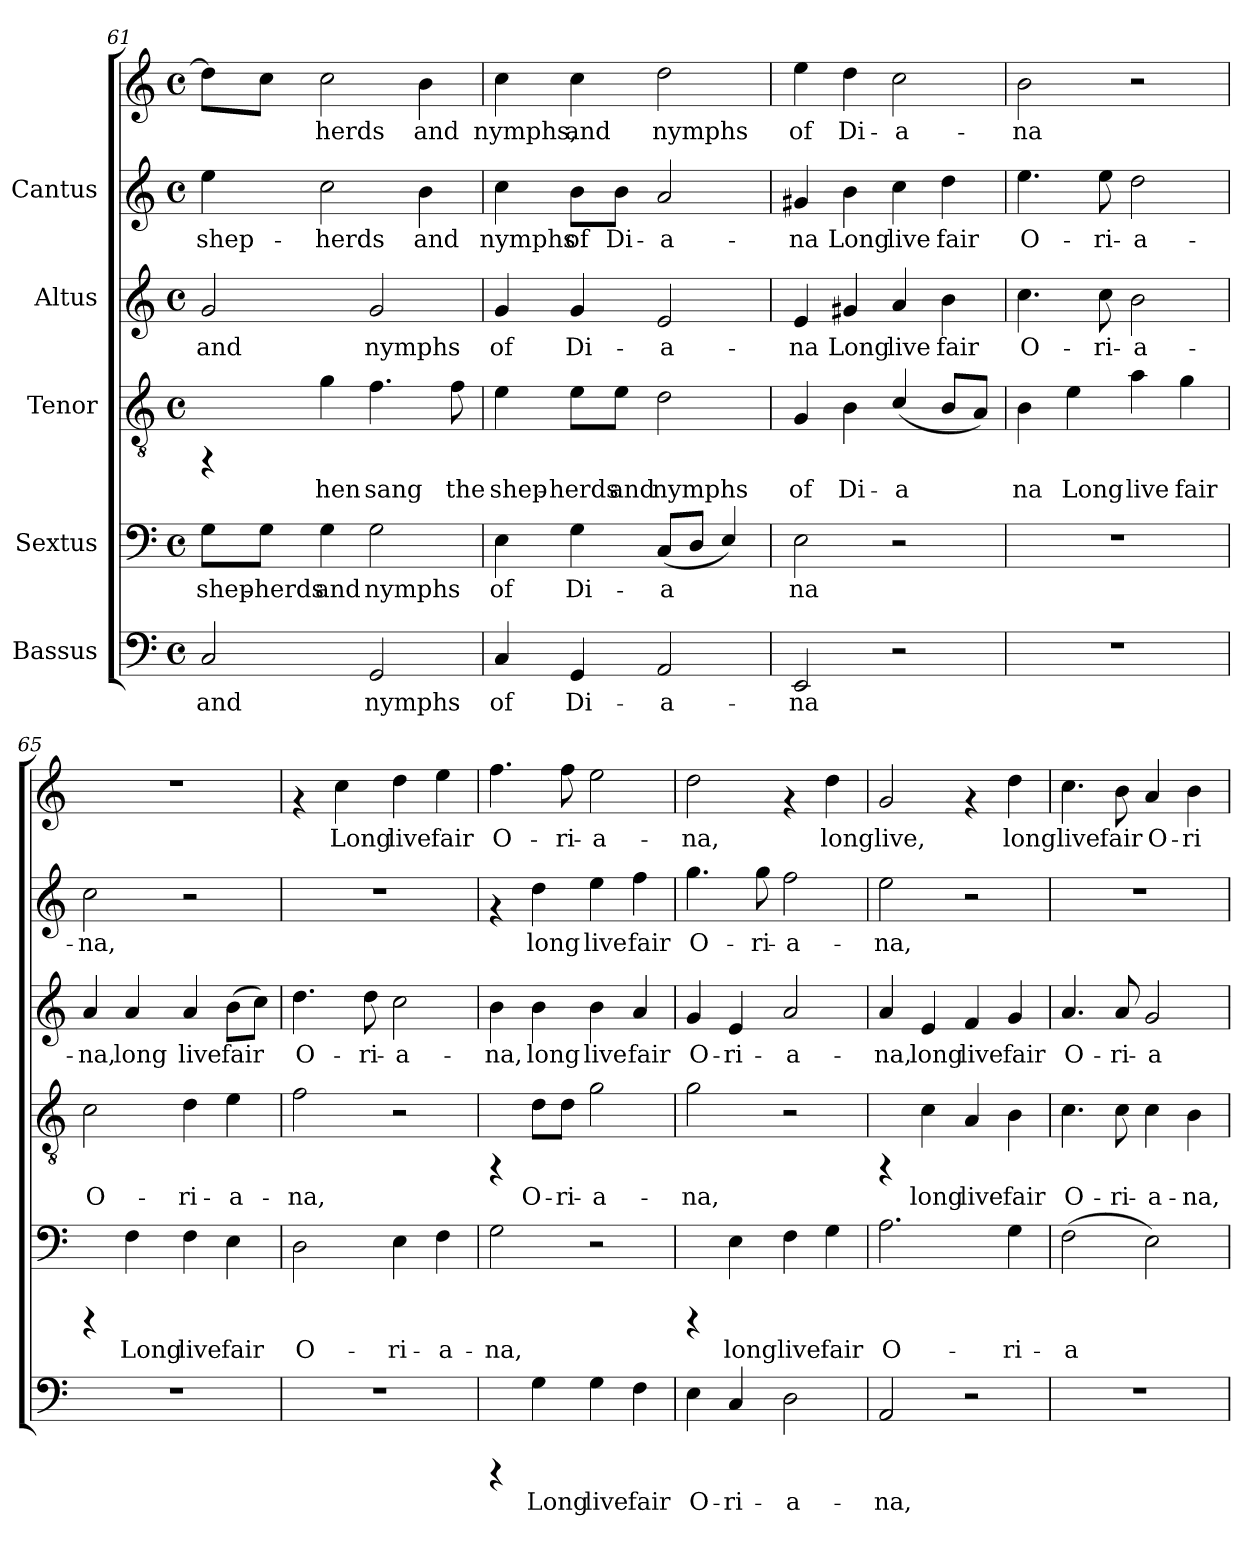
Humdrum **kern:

**kern	**text	**kern	**text	**kern	**text	**kern	**text	**kern	**text	**kern	**text
*part5	*part5	*part4	*part4	*part3	*part3	*part2	*part2	*part1	*part1	*part1	*part1
*staff6	*staff6	*staff5	*staff5	*staff4	*staff4	*staff3	*staff3	*staff2	*staff2	*staff1	*staff1
*I"Bassus	*	*I"Sextus	*	*I"Tenor	*	*I"Altus	*	*I"Cantus	*	*	*
*clefF4	*	*clefF4	*	*clefGv2	*	*clefG2	*	*clefG2	*	*clefG2	*
*M4/4	*	*M4/4	*	*M4/4	*	*M4/4	*	*M4/4	*	*M4/4	*
*met(c)	*	*met(c)	*	*met(c)	*	*met(c)	*	*met(c)	*	*met(c)	*
=61	=61	=61	=61	=61	=61	=61	=61	=61	=61	=61	=61
!	!LO:LY:b:cj	!	!LO:LY:b:cj	!	!	!	!LO:LY:b:cj	!	!LO:LY:b:cj	!	!LO:LY:b:cj
2C/	and	8G\L	shep-	4rFF	.	2g/	and	4ee\	shep-	8dd\L]	.
!	!	!	!LO:LY:b:cj	!	!	!	!	!	!	!	!LO:LY:b:cj
.	.	8G\J	-herds	.	.	.	.	.	.	8cc\J	.
!	!	!	!LO:LY:b:cj	!	!LO:LY:b:cj	!	!	!	!LO:LY:b:cj	!	!LO:LY:b:cj
.	.	4G\	and	4g\	hen	.	.	2cc\	-herds	2cc\	herds
!	!LO:LY:b:cj	!	!LO:LY:b:cj	!	!LO:LY:b:cj	!	!LO:LY:b:cj	!	!	!	!
2GG/	nymphs	2G\	nymphs	4.f\	sang	2g/	nymphs	.	.	.	.
!	!	!	!	!	!	!	!	!	!LO:LY:b:cj	!	!LO:LY:b:cj
.	.	.	.	.	.	.	.	4b\	and	4b\	and
!	!	!	!	!	!LO:LY:b:cj	!	!	!	!	!	!
.	.	.	.	8f\	the	.	.	.	.	.	.
!!LO:PB:g=z
=62	=62	=62	=62	=62	=62	=62	=62	=62	=62	=62	=62
!	!LO:LY:b:cj	!	!LO:LY:b:cj	!	!LO:LY:b:cj	!	!LO:LY:b:cj	!	!LO:LY:b:cj	!	!LO:LY:b:cj
4C/	of	4E\	of	4e\	shep-	4g/	of	4cc\	nymphs	4cc\	nymphs,
!	!LO:LY:b:cj	!	!LO:LY:b:cj	!	!LO:LY:b:cj	!	!LO:LY:b:cj	!	!LO:LY:b:cj	!	!LO:LY:b:cj
4GG/	Di-	4G\	Di-	8e\L	-herds	4g/	Di-	8b\L	of	4cc\	and
!	!	!	!	!	!LO:LY:b:cj	!	!	!	!LO:LY:b:cj	!	!
.	.	.	.	8e\J	and	.	.	8b\J	Di-	.	.
!	!LO:LY:b:cj	!	!LO:LY:b:cj	!	!LO:LY:b:cj	!	!LO:LY:b:cj	!	!LO:LY:b:cj	!	!LO:LY:b:cj
2AA/	-a-	(<8C/L	-a-	2d\	nymphs	2e/	-a-	2a/	-a-	2dd\	nymphs
!	!	!	!LO:LY:b:cj	!	!	!	!	!	!	!	!
.	.	8D/J	--	.	.	.	.	.	.	.	.
!	!	!	!LO:LY:b:cj	!	!	!	!	!	!	!	!
.	.	4E/)	--	.	.	.	.	.	.	.	.
=63	=63	=63	=63	=63	=63	=63	=63	=63	=63	=63	=63
!	!LO:LY:b:cj	!	!LO:LY:b:cj	!	!LO:LY:b:cj	!	!LO:LY:b:cj	!	!LO:LY:b:cj	!	!LO:LY:b:cj
2EE/	-na	2E\	-na	4G/	of	4e/	-na	4g#X/	-na	4ee\	-of
!	!	!	!	!	!LO:LY:b:cj	!	!LO:LY:b:cj	!	!LO:LY:b:cj	!	!LO:LY:b:cj
.	.	.	.	4B\	Di-	4g#X/	Long	4b\	Long	4dd\	Di-
!	!	!	!	!	!LO:LY:b:cj	!	!LO:LY:b:cj	!	!LO:LY:b:cj	!	!LO:LY:b:cj
2r	.	2r	.	(<4c/	-a-	4a/	live	4cc\	live	2cc\	-a-
!	!	!	!	!	!LO:LY:b:cj	!	!LO:LY:b:cj	!	!LO:LY:b:cj	!	!
.	.	.	.	8B/L	--	4b\	fair	4dd\	fair	.	.
!	!	!	!	!	!LO:LY:b:cj	!	!	!	!	!	!
.	.	.	.	8A/J)	--	.	.	.	.	.	.
=64	=64	=64	=64	=64	=64	=64	=64	=64	=64	=64	=64
!	!	!	!	!	!LO:LY:b:cj	!	!LO:LY:b:cj	!	!LO:LY:b:cj	!	!LO:LY:b:cj
1r	.	1r	.	4B\	-na	4.cc\	O-	4.ee\	O-	2b\	na
!	!	!	!	!	!LO:LY:b:cj	!	!	!	!	!	!
.	.	.	.	4e\	Long	.	.	.	.	.	.
!	!	!	!	!	!	!	!LO:LY:b:cj	!	!LO:LY:b:cj	!	!
.	.	.	.	.	.	8cc\	-ri-	8ee\	-ri-	.	.
!	!	!	!	!	!LO:LY:b:cj	!	!LO:LY:b:cj	!	!LO:LY:b:cj	!	!
.	.	.	.	4a\	live	2b\	-a-	2dd\	-a-	2r	.
!	!	!	!	!	!LO:LY:b:cj	!	!	!	!	!	!
.	.	.	.	4g\	fair	.	.	.	.	.	.
=65	=65	=65	=65	=65	=65	=65	=65	=65	=65	=65	=65
!	!	!	!	!	!LO:LY:b:cj	!	!LO:LY:b:cj	!	!LO:LY:b:cj	!	!
1r	.	4rCCC	.	2c\	O-	4a/	-na,	2cc\	-na,	1r	.
!	!	!	!LO:LY:b:cj	!	!	!	!LO:LY:b:cj	!	!	!	!
.	.	4F\	Long	.	.	4a/	long	.	.	.	.
!	!	!	!LO:LY:b:cj	!	!LO:LY:b:cj	!	!LO:LY:b:cj	!	!	!	!
.	.	4F\	live	4d\	-ri-	4a/	live	2r	.	.	.
!	!	!	!LO:LY:b:cj	!	!LO:LY:b:cj	!	!LO:LY:b:cj	!	!	!	!
.	.	4E\	fair	4e\	-a-	(>8b\L	fair	.	.	.	.
!	!	!	!	!	!	!	!LO:LY:b:cj	!	!	!	!
.	.	.	.	.	.	8cc\J)	.	.	.	.	.
!!LO:LB:g=z
=66	=66	=66	=66	=66	=66	=66	=66	=66	=66	=66	=66
!	!	!	!LO:LY:b:cj	!	!LO:LY:b:cj	!	!LO:LY:b:cj	!	!	!	!
1r	.	2D\	O-	2f\	-na,	4.dd\	O-	1r	.	4rf	.
!	!	!	!	!	!	!	!	!	!	!	!LO:LY:b:cj
.	.	.	.	.	.	.	.	.	.	4cc\	Long
!	!	!	!	!	!	!	!LO:LY:b:cj	!	!	!	!
.	.	.	.	.	.	8dd\	-ri-	.	.	.	.
!	!	!	!LO:LY:b:cj	!	!	!	!LO:LY:b:cj	!	!	!	!LO:LY:b:cj
.	.	4E\	-ri-	2r	.	2cc\	-a-	.	.	4dd\	live
!	!	!	!LO:LY:b:cj	!	!	!	!	!	!	!	!LO:LY:b:cj
.	.	4F\	-a-	.	.	.	.	.	.	4ee\	fair
=67	=67	=67	=67	=67	=67	=67	=67	=67	=67	=67	=67
!	!	!	!LO:LY:b:cj	!	!	!	!LO:LY:b:cj	!	!	!	!LO:LY:b:cj
4rCCC	.	2G\	-na,	4rFF	.	4b\	-na,	4rf	.	4.ff\	O-
!	!LO:LY:b:cj	!	!	!	!LO:LY:b:cj	!	!LO:LY:b:cj	!	!LO:LY:b:cj	!	!
4G\	Long	.	.	8d\L	O-	4b\	long	4dd\	-long	.	.
!	!	!	!	!	!LO:LY:b:cj	!	!	!	!	!	!LO:LY:b:cj
.	.	.	.	8d\J	-ri-	.	.	.	.	8ff\	-ri-
!	!LO:LY:b:cj	!	!	!	!LO:LY:b:cj	!	!LO:LY:b:cj	!	!LO:LY:b:cj	!	!LO:LY:b:cj
4G\	live	2r	.	2g\	-a-	4b\	live	4ee\	live	2ee\	-a-
!	!LO:LY:b:cj	!	!	!	!	!	!LO:LY:b:cj	!	!LO:LY:b:cj	!	!
4F\	fair	.	.	.	.	4a/	fair	4ff\	fair	.	.
=68	=68	=68	=68	=68	=68	=68	=68	=68	=68	=68	=68
!	!LO:LY:b:cj	!	!	!	!LO:LY:b:cj	!	!LO:LY:b:cj	!	!LO:LY:b:cj	!	!LO:LY:b:cj
4E\	O-	4rCCC	.	2g\	-na,	4g/	O-	4.gg\	O-	2dd\	na,
!	!LO:LY:b:cj	!	!LO:LY:b:cj	!	!	!	!LO:LY:b:cj	!	!	!	!
4C/	-ri-	4E\	long	.	.	4e/	-ri-	.	.	.	.
!	!	!	!	!	!	!	!	!	!LO:LY:b:cj	!	!
.	.	.	.	.	.	.	.	8gg\	-ri-	.	.
!	!LO:LY:b:cj	!	!LO:LY:b:cj	!	!	!	!LO:LY:b:cj	!	!LO:LY:b:cj	!	!
2D\	-a-	4F\	live	2r	.	2a/	-a-	2ff\	-a-	4rf	.
!	!	!	!LO:LY:b:cj	!	!	!	!	!	!	!	!LO:LY:b:cj
.	.	4G\	fair	.	.	.	.	.	.	4dd\	long
=69	=69	=69	=69	=69	=69	=69	=69	=69	=69	=69	=69
!	!LO:LY:b:cj	!	!LO:LY:b:cj	!	!	!	!LO:LY:b:cj	!	!LO:LY:b:cj	!	!LO:LY:b:cj
2AA/	-na,	2.A\	O-	4rFF	.	4a/	-na,	2ee\	na,	2g/	-live,
!	!	!	!	!	!LO:LY:b:cj	!	!LO:LY:b:cj	!	!	!	!
.	.	.	.	4c\	long	4e/	long	.	.	.	.
!	!	!	!	!	!LO:LY:b:cj	!	!LO:LY:b:cj	!	!	!	!
2r	.	.	.	4A/	live	4f/	live	2r	.	4rf	.
!	!	!	!LO:LY:b:cj	!	!LO:LY:b:cj	!	!LO:LY:b:cj	!	!	!	!LO:LY:b:cj
.	.	4G\	-ri-	4B\	fair	4g/	fair	.	.	4dd\	long
=70	=70	=70	=70	=70	=70	=70	=70	=70	=70	=70	=70
!	!	!	!LO:LY:b:cj	!	!LO:LY:b:cj	!	!LO:LY:b:cj	!	!	!	!LO:LY:b:cj
1r	.	(>2F\	-a-	4.c\	O-	4.a/	O-	1r	.	4.cc\	live
!	!	!	!	!	!LO:LY:b:cj	!	!LO:LY:b:cj	!	!	!	!LO:LY:b:cj
.	.	.	.	8c\	-ri-	8a/	-ri-	.	.	8b\	fair
!	!	!	!LO:LY:b:cj	!	!LO:LY:b:cj	!	!LO:LY:b:cj	!	!	!	!LO:LY:b:cj
.	.	2E\)	--	4c\	-a-	2g/	-a-	.	.	4a/	O-
!	!	!	!	!	!LO:LY:b:cj	!	!	!	!	!	!LO:LY:b:cj
.	.	.	.	4B\	-na,	.	.	.	.	4b\	-ri-
=	=	=	=	=	=	=	=	=	=	=	=
*-	*-	*-	*-	*-	*-	*-	*-	*-	*-	*-	*-
